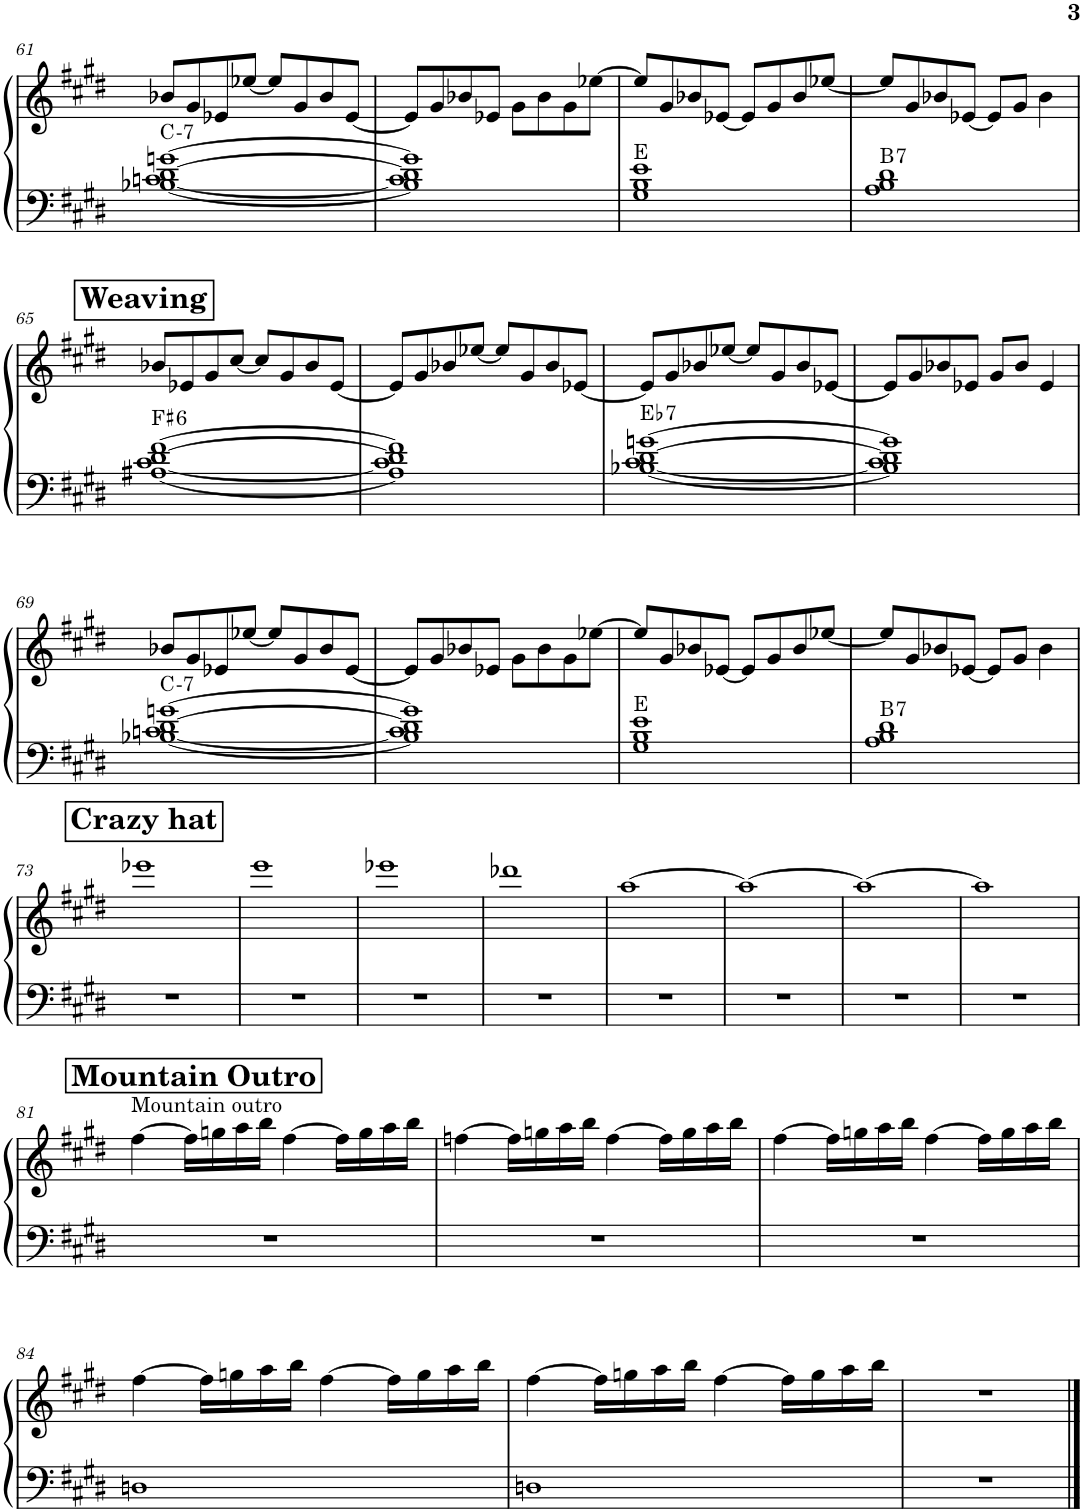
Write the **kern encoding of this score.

**kern	**kern	**harte
*part1	*part1	*part1
*staff2	*staff1	*
*I"Piano	*	*
*I'Pno.	*	*
!!LO:PB:g=z
*clefF4	*clefG2	*
*k[f#c#g#d#]	*k[f#c#g#d#]	*
*M4/4	*M4/4	*
=61	=61	=61
!	!	!LO:H:kt=7
[1B-X [1cn [1d# [1gn	8b-X/L	C:min7
.	8g#/	.
.	8e-X/	.
.	[8ee-X/J	.
.	8ee-/L]	.
.	8g#/	.
.	8b-/	.
.	[8e-/J	.
=62	=62	=62
1B-] 1c] 1d#] 1g]	8e-/L]	.
.	8g#/	.
.	8b-X/	.
.	8e-X/J	.
.	8g#\L	.
.	8b-\	.
.	8g#\	.
.	[8ee-X\J	.
=63	=63	=63
1G# 1B 1e	8ee-/L]	E:maj
.	8g#/	.
.	8b-X/	.
.	[8e-X/J	.
.	8e-/L]	.
.	8g#/	.
.	8b-/	.
.	[8ee-X/J	.
=64	=64	=64
!	!	!LO:H:kt=7
1A 1B 1d#	8ee-/L]	B:7
.	8g#/	.
.	8b-X/	.
.	[8e-X/J	.
.	8e-/L]	.
.	8g#/J	.
.	4b-\	.
!!LO:LB:g=z
!!LO:REH:place=s1:a:B:cj:fs=14:t=Weaving
=65	=65	=65
!	!	!LO:H:kt=6
[1A#X [1c# [1d# [1f#	8b-X/L	F#:maj6
.	8e-X/	.
.	8g#/	.
.	[8cc#/J	.
.	8cc#/L]	.
.	8g#/	.
.	8b-/	.
.	[8e-/J	.
=66	=66	=66
1A#] 1c#] 1d#] 1f#]	8e-/L]	.
.	8g#/	.
.	8b-X/	.
.	[8ee-X/J	.
.	8ee-/L]	.
.	8g#/	.
.	8b-/	.
.	[8e-X/J	.
=67	=67	=67
!	!	!LO:H:kt=7
[1B-X [1c# [1d# [1gn	8e-/L]	Eb:7
.	8g#/	.
.	8b-X/	.
.	[8ee-X/J	.
.	8ee-/L]	.
.	8g#/	.
.	8b-/	.
.	[8e-X/J	.
=68	=68	=68
1B-] 1c#] 1d#] 1g]	8e-/L]	.
.	8g#/	.
.	8b-X/	.
.	8e-X/J	.
.	8g#/L	.
.	8b-/J	.
.	4e-/	.
!!LO:LB:g=z
=69	=69	=69
!	!	!LO:H:kt=7
[1B-X [1cn [1d# [1gn	8b-X/L	C:min7
.	8g#/	.
.	8e-X/	.
.	[8ee-X/J	.
.	8ee-/L]	.
.	8g#/	.
.	8b-/	.
.	[8e-/J	.
=70	=70	=70
1B-] 1c] 1d#] 1g]	8e-/L]	.
.	8g#/	.
.	8b-X/	.
.	8e-X/J	.
.	8g#\L	.
.	8b-\	.
.	8g#\	.
.	[8ee-X\J	.
=71	=71	=71
1G# 1B 1e	8ee-/L]	E:maj
.	8g#/	.
.	8b-X/	.
.	[8e-X/J	.
.	8e-/L]	.
.	8g#/	.
.	8b-/	.
.	[8ee-X/J	.
=72	=72	=72
!	!	!LO:H:kt=7
1A 1B 1d#	8ee-/L]	B:7
.	8g#/	.
.	8b-X/	.
.	[8e-X/J	.
.	8e-/L]	.
.	8g#/J	.
.	4b-\	.
!!LO:LB:g=z
!!LO:REH:place=s1:a:B:cj:fs=14:t=Crazy hat
=73	=73	=73
1r	1eee-X	.
=74	=74	=74
1r	1eee	.
=75	=75	=75
1r	1eee-X	.
=76	=76	=76
1r	1ddd-X	.
=77	=77	=77
1r	[1aa	.
=78	=78	=78
1r	1aa_	.
=79	=79	=79
1r	1aa_	.
=80	=80	=80
1r	1aa]	.
!!LO:LB:g=z
!!LO:REH:place=s1:a:B:cj:fs=14:t=Mountain Outro
=81	=81	=81
!	!LO:TX:a:t=Mountain outro	!
1r	[4ff#\	.
.	16ff#\LL]	.
.	16ggn\	.
.	16aa\	.
.	16bb\JJ	.
.	[4ff#\	.
.	16ff#\LL]	.
.	16gg\	.
.	16aa\	.
.	16bb\JJ	.
=82	=82	=82
1r	[4ffn\	.
.	16ff\LL]	.
.	16ggn\	.
.	16aa\	.
.	16bb\JJ	.
.	[4ff\	.
.	16ff\LL]	.
.	16gg\	.
.	16aa\	.
.	16bb\JJ	.
=83	=83	=83
1r	[4ff#\	.
.	16ff#\LL]	.
.	16ggn\	.
.	16aa\	.
.	16bb\JJ	.
.	[4ff#\	.
.	16ff#\LL]	.
.	16gg\	.
.	16aa\	.
.	16bb\JJ	.
!!LO:LB:g=z
=84	=84	=84
1Dn	[4ff#\	.
.	16ff#\LL]	.
.	16ggn\	.
.	16aa\	.
.	16bb\JJ	.
.	[4ff#\	.
.	16ff#\LL]	.
.	16gg\	.
.	16aa\	.
.	16bb\JJ	.
=85	=85	=85
1Dn	[4ff#\	.
.	16ff#\LL]	.
.	16ggn\	.
.	16aa\	.
.	16bb\JJ	.
.	[4ff#\	.
.	16ff#\LL]	.
.	16gg\	.
.	16aa\	.
.	16bb\JJ	.
=86	=86	=86
1r	1r	.
==	==	==
*-	*-	*-
